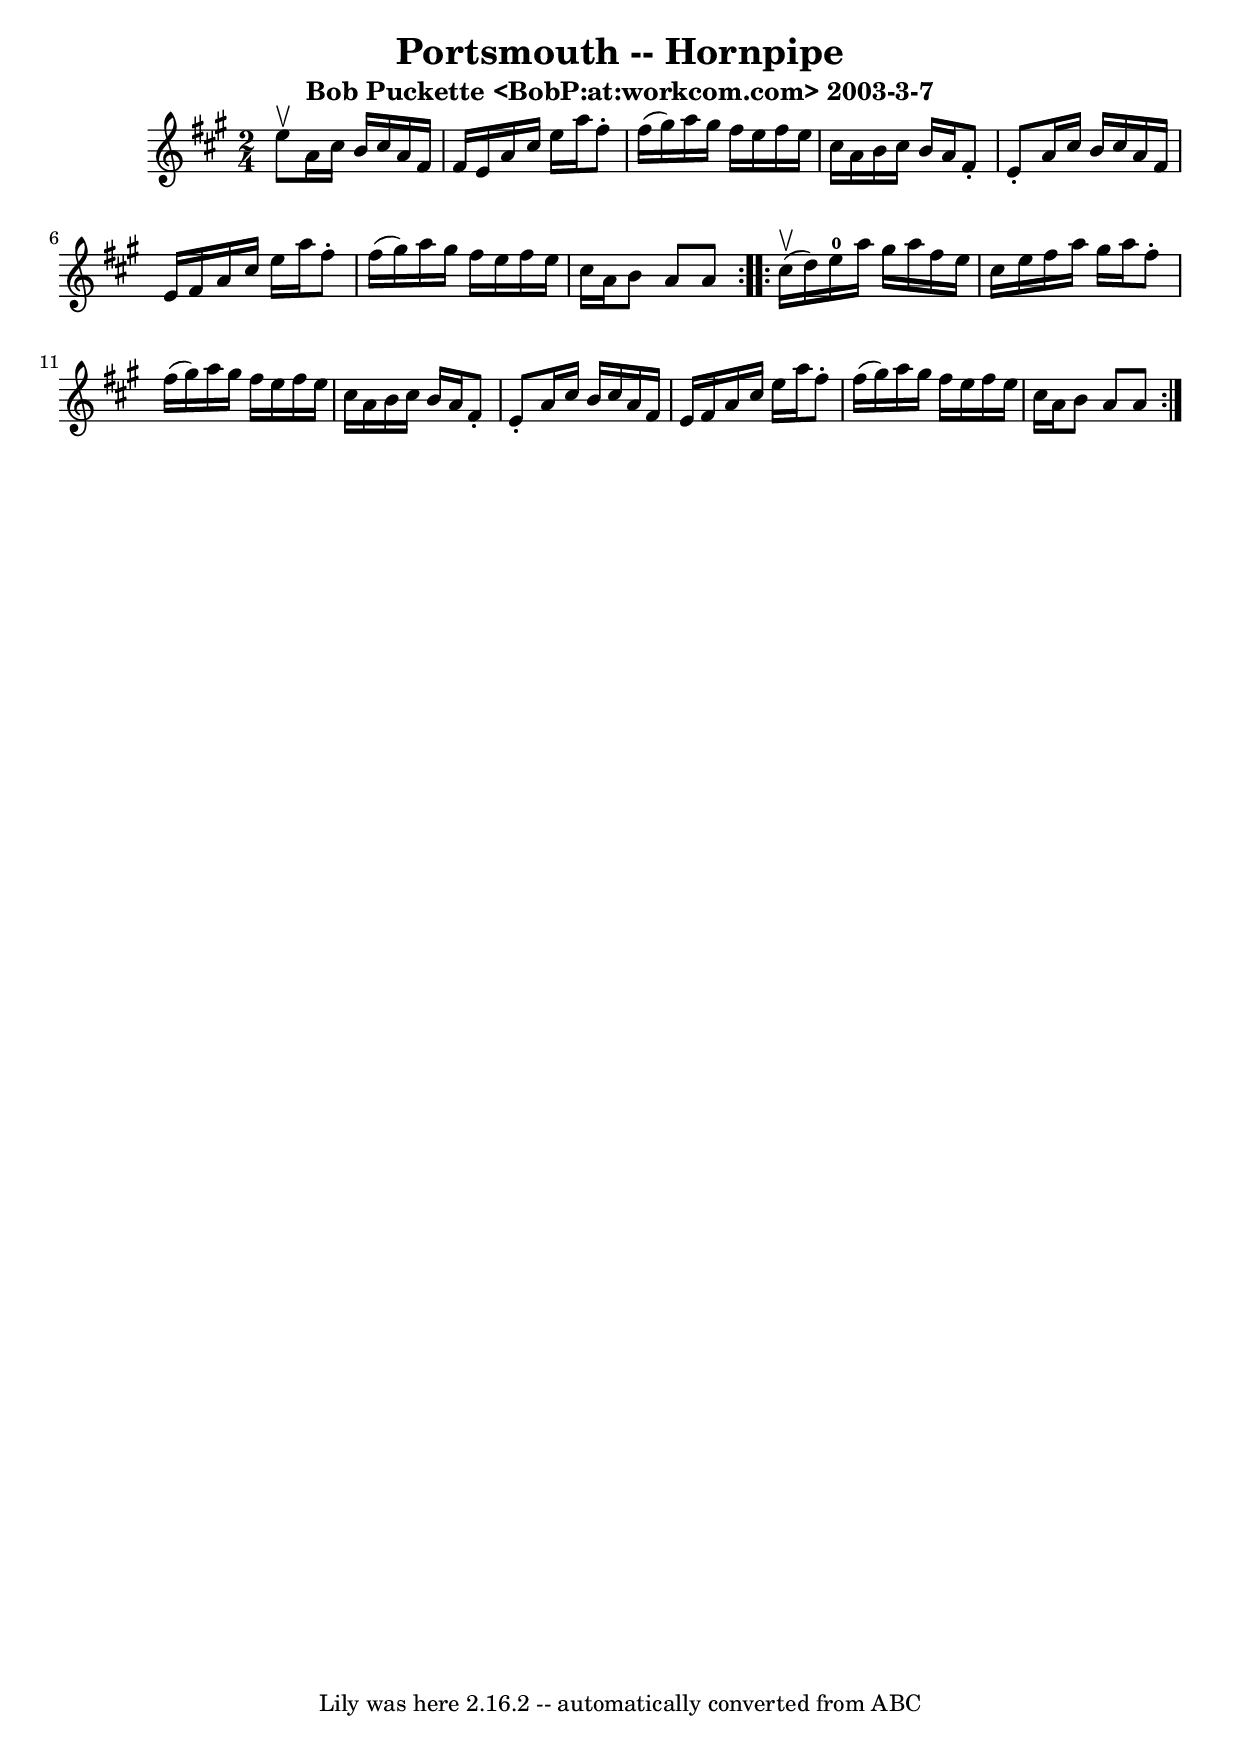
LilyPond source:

\version "2.16.2"
\include "Mammoth.ily"
\header {
  %% book = "Cole's 1000 Fiddle Tunes"
  crossRefNumber = "1"
  footnotes = ""
  subtitle = "Bob Puckette <BobP:at:workcom.com> 2003-3-7"
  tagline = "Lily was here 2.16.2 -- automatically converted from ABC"
  title = "Portsmouth -- Hornpipe"

}
voicedefault =  {



  \repeat volta 2 {

    \time 2/4 
    \key a \major
    e''8^\upbow |
    a'16 cis''16 b'16    
    cis''16 a'16 fis'16 fis'16 e'16  |
    a'16 cis''16    
    e''16 a''16 fis''8-. fis''16 (gis''16) |
    a''16    
    gis''16 fis''16 e''16 fis''16 e''16 cis''16 a'16  |
    
    b'16 cis''16 b'16 a'16 fis'8-. e'8-. |
    a'16    
    cis''16 b'16 cis''16 a'16 fis'16 e'16 fis'16  |
    a'16 
    cis''16 e''16 a''16 fis''8-. fis''16 (gis''16) |
    
    a''16 gis''16 fis''16 e''16 fis''16 e''16 cis''16 a'16   |
    b'8 a'8 a'8  
  }     
  \repeat volta 2 {
    cis''16 (^\upbow   
    d''16) |
    e''16-0 a''16 gis''16 a''16 fis''16 e''16 
    cis''16 e''16  |
    fis''16 a''16 gis''16 a''16 fis''8-. fis''16 (gis''16) |
    a''16 gis''16 fis''16 e''16    
    fis''16 e''16 cis''16 a'16  |
    b'16 cis''16 b'16 a'16 
    fis'8-. e'8-. |
    a'16 cis''16 b'16 cis''16 a'16    
    fis'16 e'16 fis'16  |
    a'16 cis''16 e''16 a''16    
    fis''8-. fis''16 (gis''16) |
    a''16 gis''16 fis''16    
    e''16 fis''16 e''16 cis''16 a'16  |
    b'8 a'8 a'8  
  }   

}

\score{
  <<

    \context Staff="default"
    {
      \voicedefault 
      
    }

  >>
  \layout {
    
  }
  \midi {
  }

}
